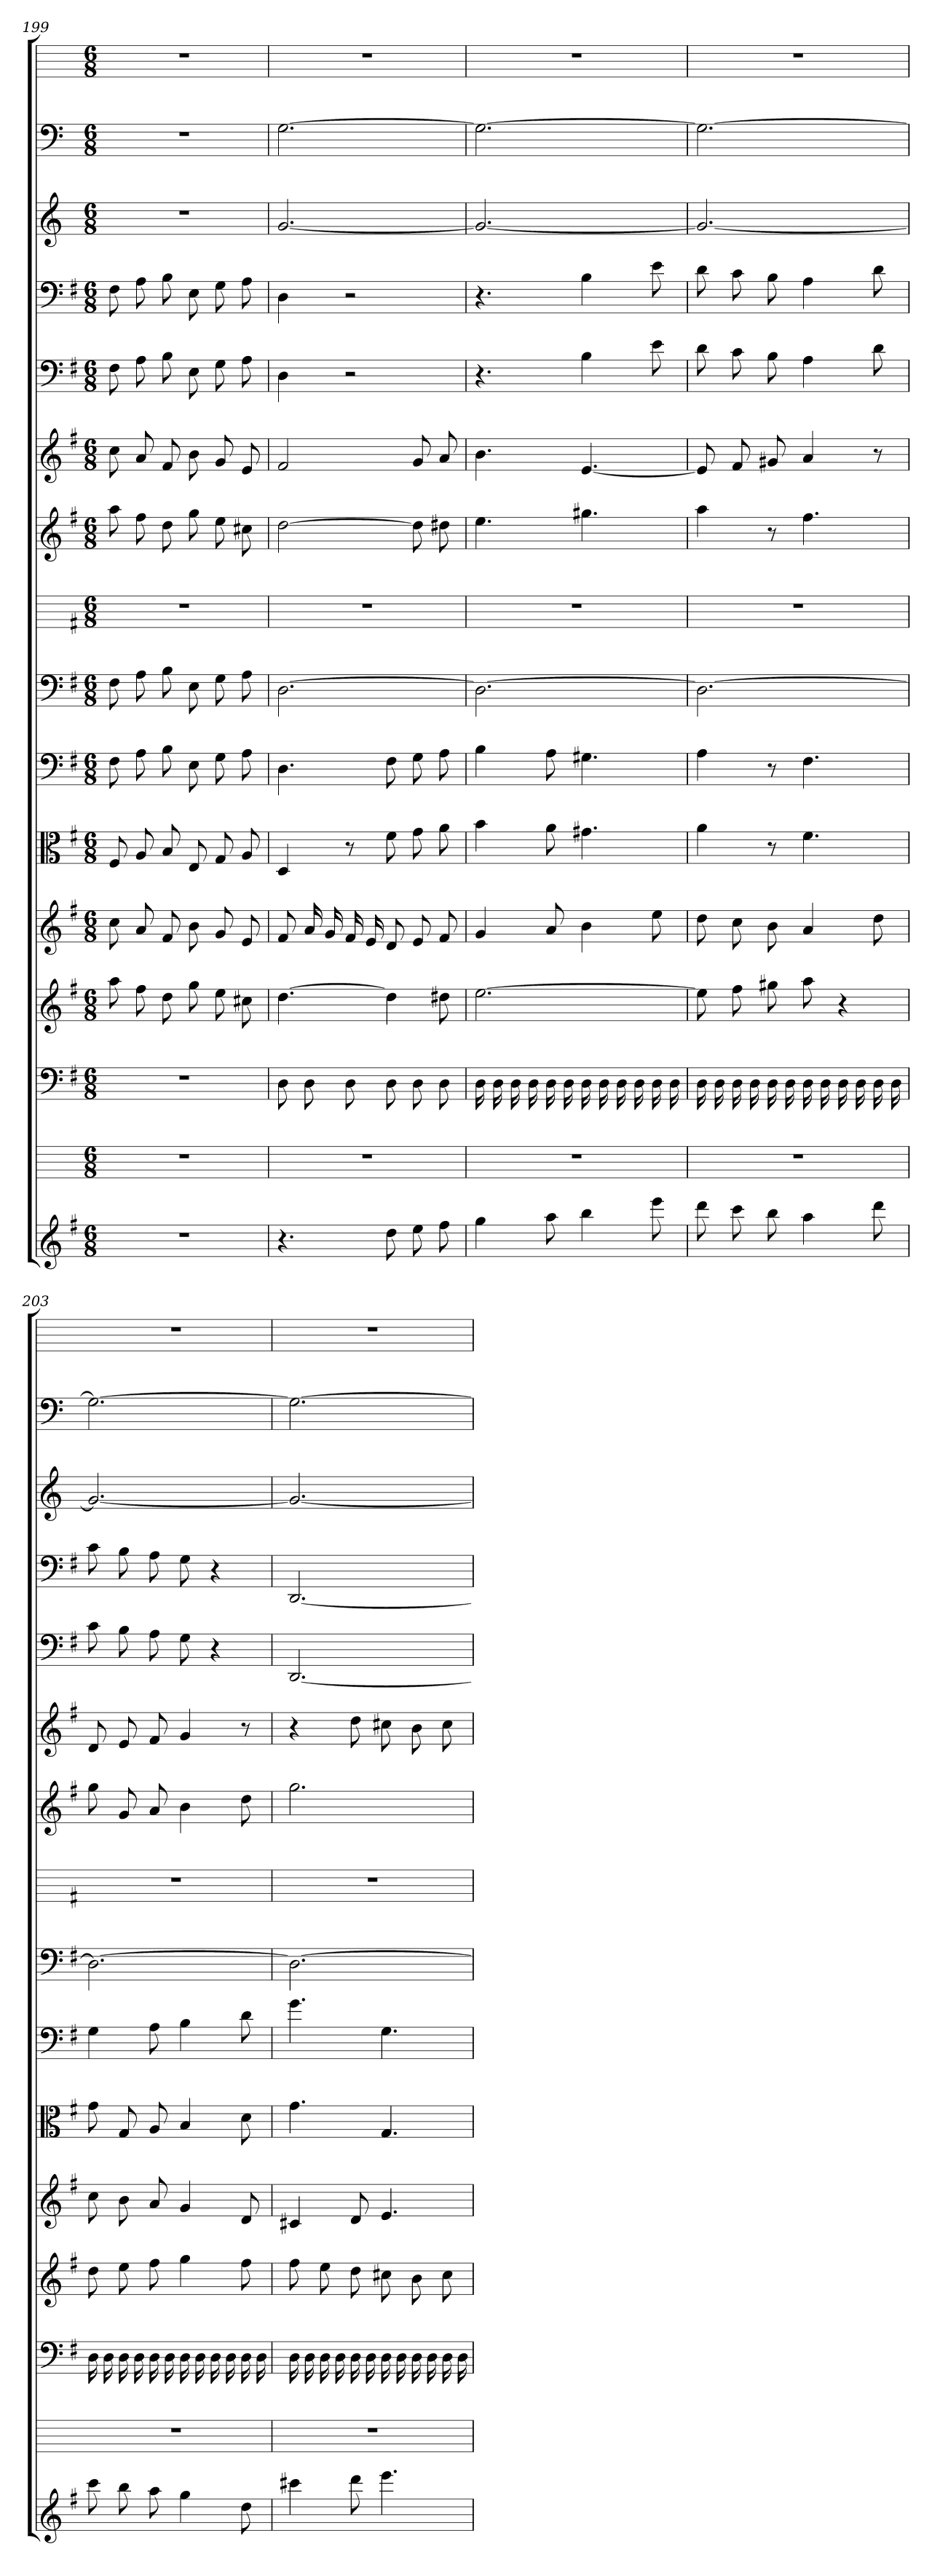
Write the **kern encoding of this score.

**kern	**kern	**kern	**kern	**kern	**kern	**kern	**kern	**kern	**kern	**kern	**kern	**kern	**kern	**kern	**kern
*part16	*part15	*part14	*part13	*part12	*part11	*part10	*part9	*part8	*part7	*part6	*part5	*part4	*part3	*part2	*part1
*staff16	*staff15	*staff14	*staff13	*staff12	*staff11	*staff10	*staff9	*staff8	*staff7	*staff6	*staff5	*staff4	*staff3	*staff2	*staff1
*	*	*clefF4	*	*	*clefC3	*clefF4	*clefF4	*	*	*	*clefF4	*clefF4	*	*	*
*k[f#]	*k[]	*k[f#]	*k[f#]	*k[f#]	*k[f#]	*k[f#]	*k[f#]	*k[f#]	*k[f#]	*k[f#]	*k[f#]	*k[f#]	*k[]	*k[]	*k[]
*M6/8	*M6/8	*M6/8	*M6/8	*M6/8	*M6/8	*M6/8	*M6/8	*M6/8	*M6/8	*M6/8	*M6/8	*M6/8	*M6/8	*M6/8	*M6/8
=199	=199	=199	=199	=199	=199	=199	=199	=199	=199	=199	=199	=199	=199	=199	=199
2.r	2.r	2.r	8aa	8cc	8F#	8F#	8F#	2.r	8aa	8cc	8F#	8F#	2.r	2.r	2.r
.	.	.	8ff#	8a	8A	8A	8A	.	8ff#	8a	8A	8A	.	.	.
.	.	.	8dd	8f#	8B	8B	8B	.	8dd	8f#	8B	8B	.	.	.
.	.	.	8gg	8b	8E	8E	8E	.	8gg	8b	8E	8E	.	.	.
.	.	.	8ee	8g	8G	8G	8G	.	8ee	8g	8G	8G	.	.	.
.	.	.	8cc#X	8e	8A	8A	8A	.	8cc#X	8e	8A	8A	.	.	.
=200	=200	=200	=200	=200	=200	=200	=200	=200	=200	=200	=200	=200	=200	=200	=200
4.r	2.r	8D	[4.dd	8f#	4D	4.D	[2.D	2.r	[2dd	2f#	4D	4D	[2.g	[2.G	2.r
.	.	8D	.	16a	.	.	.	.	.	.	.	.	.	.	.
.	.	.	.	16g	.	.	.	.	.	.	.	.	.	.	.
.	.	8D	.	16f#	8r	.	.	.	.	.	2r	2r	.	.	.
.	.	.	.	16e	.	.	.	.	.	.	.	.	.	.	.
8dd	.	8D	4dd]	8d	8f#	8F#	.	.	.	.	.	.	.	.	.
8ee	.	8D	.	8e	8g	8G	.	.	8dd]	8g	.	.	.	.	.
8ff#	.	8D	8dd#X	8f#	8a	8A	.	.	8dd#X	8a	.	.	.	.	.
=201	=201	=201	=201	=201	=201	=201	=201	=201	=201	=201	=201	=201	=201	=201	=201
4gg	2.r	16D	[2.ee	4g	4b	4B	2.D_	2.r	4.ee	4.b	4.r	4.r	2.g_	2.G_	2.r
.	.	16D	.	.	.	.	.	.	.	.	.	.	.	.	.
.	.	16D	.	.	.	.	.	.	.	.	.	.	.	.	.
.	.	16D	.	.	.	.	.	.	.	.	.	.	.	.	.
8aa	.	16D	.	8a	8a	8A	.	.	.	.	.	.	.	.	.
.	.	16D	.	.	.	.	.	.	.	.	.	.	.	.	.
4bb	.	16D	.	4b	4.g#X	4.G#X	.	.	4.gg#X	[4.e	4B	4B	.	.	.
.	.	16D	.	.	.	.	.	.	.	.	.	.	.	.	.
.	.	16D	.	.	.	.	.	.	.	.	.	.	.	.	.
.	.	16D	.	.	.	.	.	.	.	.	.	.	.	.	.
8eee	.	16D	.	8ee	.	.	.	.	.	.	8e	8e	.	.	.
.	.	16D	.	.	.	.	.	.	.	.	.	.	.	.	.
=202	=202	=202	=202	=202	=202	=202	=202	=202	=202	=202	=202	=202	=202	=202	=202
8ddd	2.r	16D	8ee]	8dd	4a	4A	2.D_	2.r	4aa	8e]	8d	8d	2.g_	2.G_	2.r
.	.	16D	.	.	.	.	.	.	.	.	.	.	.	.	.
8ccc	.	16D	8ff#	8cc	.	.	.	.	.	8f#	8c	8c	.	.	.
.	.	16D	.	.	.	.	.	.	.	.	.	.	.	.	.
8bb	.	16D	8gg#X	8b	8r	8r	.	.	8r	8g#X	8B	8B	.	.	.
.	.	16D	.	.	.	.	.	.	.	.	.	.	.	.	.
4aa	.	16D	8aa	4a	4.f#	4.F#	.	.	4.ff#	4a	4A	4A	.	.	.
.	.	16D	.	.	.	.	.	.	.	.	.	.	.	.	.
.	.	16D	4r	.	.	.	.	.	.	.	.	.	.	.	.
.	.	16D	.	.	.	.	.	.	.	.	.	.	.	.	.
8ddd	.	16D	.	8dd	.	.	.	.	.	8r	8d	8d	.	.	.
.	.	16D	.	.	.	.	.	.	.	.	.	.	.	.	.
=203	=203	=203	=203	=203	=203	=203	=203	=203	=203	=203	=203	=203	=203	=203	=203
8ccc	2.r	16D	8dd	8cc	8g	4G	2.D_	2.r	8gg	8d	8c	8c	2.g_	2.G_	2.r
.	.	16D	.	.	.	.	.	.	.	.	.	.	.	.	.
8bb	.	16D	8ee	8b	8G	.	.	.	8g	8e	8B	8B	.	.	.
.	.	16D	.	.	.	.	.	.	.	.	.	.	.	.	.
8aa	.	16D	8ff#	8a	8A	8A	.	.	8a	8f#	8A	8A	.	.	.
.	.	16D	.	.	.	.	.	.	.	.	.	.	.	.	.
4gg	.	16D	4gg	4g	4B	4B	.	.	4b	4g	8G	8G	.	.	.
.	.	16D	.	.	.	.	.	.	.	.	.	.	.	.	.
.	.	16D	.	.	.	.	.	.	.	.	4r	4r	.	.	.
.	.	16D	.	.	.	.	.	.	.	.	.	.	.	.	.
8dd	.	16D	8ff#	8d	8d	8d	.	.	8dd	8r	.	.	.	.	.
.	.	16D	.	.	.	.	.	.	.	.	.	.	.	.	.
=204	=204	=204	=204	=204	=204	=204	=204	=204	=204	=204	=204	=204	=204	=204	=204
4ccc#X	2.r	16D	8ff#	4c#X	4.g	4.g	2.D_	2.r	2.gg	4r	[2.DD	[2.DD	2.g_	2.G_	2.r
.	.	16D	.	.	.	.	.	.	.	.	.	.	.	.	.
.	.	16D	8ee	.	.	.	.	.	.	.	.	.	.	.	.
.	.	16D	.	.	.	.	.	.	.	.	.	.	.	.	.
8ddd	.	16D	8dd	8d	.	.	.	.	.	8dd	.	.	.	.	.
.	.	16D	.	.	.	.	.	.	.	.	.	.	.	.	.
4.eee	.	16D	8cc#X	4.e	4.G	4.G	.	.	.	8cc#X	.	.	.	.	.
.	.	16D	.	.	.	.	.	.	.	.	.	.	.	.	.
.	.	16D	8b	.	.	.	.	.	.	8b	.	.	.	.	.
.	.	16D	.	.	.	.	.	.	.	.	.	.	.	.	.
.	.	16D	8cc#	.	.	.	.	.	.	8cc#	.	.	.	.	.
.	.	16D	.	.	.	.	.	.	.	.	.	.	.	.	.
=	=	=	=	=	=	=	=	=	=	=	=	=	=	=	=
*-	*-	*-	*-	*-	*-	*-	*-	*-	*-	*-	*-	*-	*-	*-	*-
